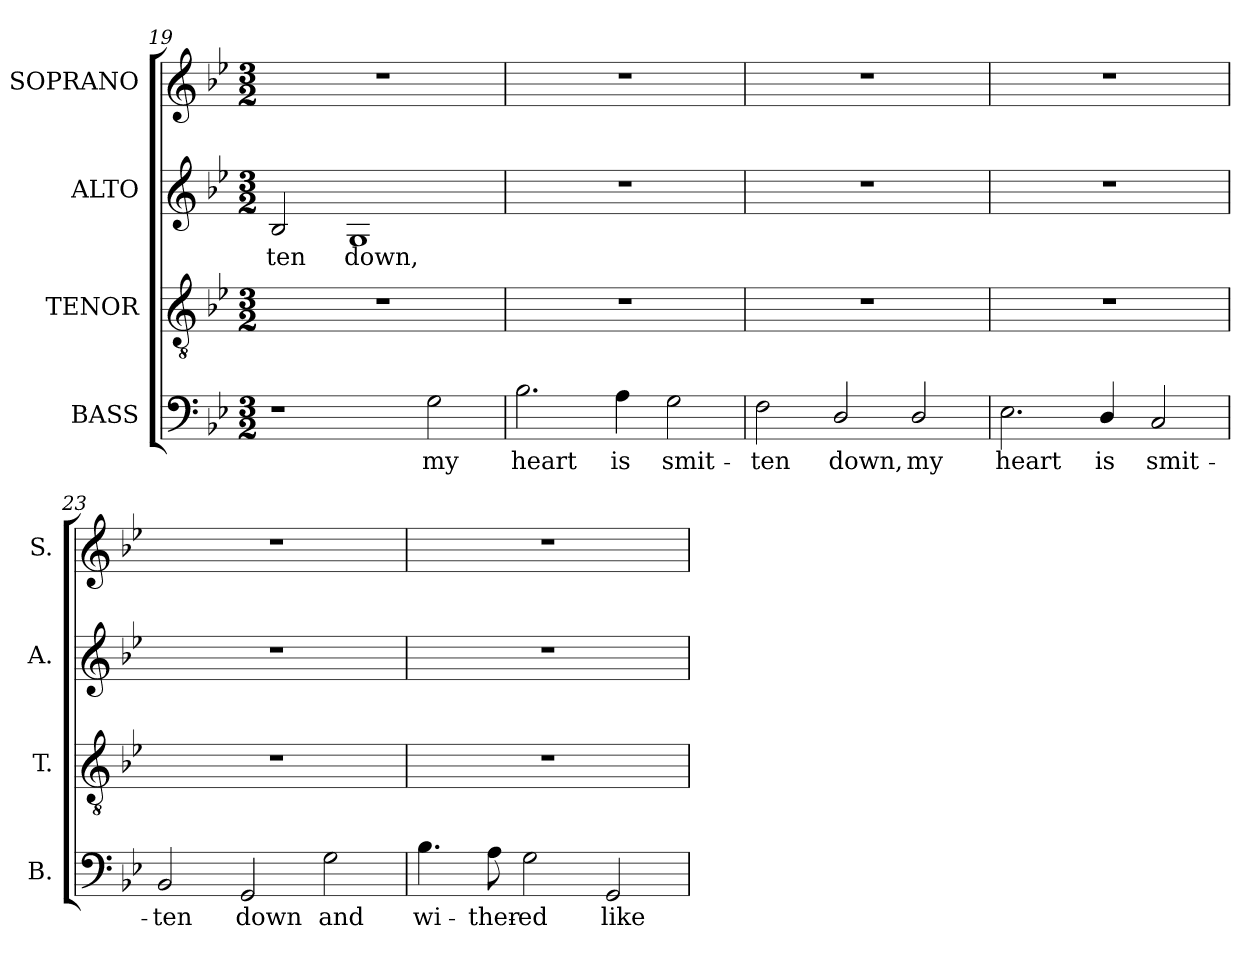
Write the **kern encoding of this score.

**kern	**text	**kern	**kern	**text	**kern
*part4	*part4	*part3	*part2	*part2	*part1
*staff4	*staff4	*staff3	*staff2	*staff2	*staff1
*I"BASS	*	*I"TENOR	*I"ALTO	*	*I"SOPRANO
*I'B.	*	*I'T.	*I'A.	*	*I'S.
*clefF4	*	*clefGv2	*clefG2	*	*clefG2
*	*	*ITrd7c12	*	*	*
*k[b-e-]	*	*k[b-e-]	*k[b-e-]	*	*k[b-e-]
*g:	*	*g:	*g:	*	*g:
*M3/2	*	*M3/2	*M3/2	*	*M3/2
=19	=19	=19	=19	=19	=19
!	!	!LO:N:vis=1	!	!	!
!	!	!	!	!LO:LY:b:color=#000000	!LO:N:vis=1
1r	.	1.r	2B-i/	-ten	1.r
!	!	!	!	!LO:LY:b:color=#000000	!
.	.	.	1Gi	down,	.
!	!LO:LY:b:color=#000000	!	!	!	!
2Gi\	my	.	.	.	.
=20	=20	=20	=20	=20	=20
!	!LO:LY:b:color=#000000	!LO:N:vis=1	!LO:N:vis=1	!	!LO:N:vis=1
2.B-i\	heart	1.r	1.r	.	1.r
!	!LO:LY:b:color=#000000	!	!	!	!
4Ai\	is	.	.	.	.
!	!LO:LY:b:color=#000000	!	!	!	!
2Gi\	smit-	.	.	.	.
!!LO:LB:g=z
=21	=21	=21	=21	=21	=21
!	!LO:LY:b:color=#000000	!LO:N:vis=1	!LO:N:vis=1	!	!LO:N:vis=1
2Fi\	-ten	1.r	1.r	.	1.r
!	!LO:LY:b:color=#000000	!	!	!	!
2Di/	down,	.	.	.	.
!	!LO:LY:b:color=#000000	!	!	!	!
2Di/	my	.	.	.	.
=22	=22	=22	=22	=22	=22
!	!LO:LY:b:color=#000000	!LO:N:vis=1	!LO:N:vis=1	!	!LO:N:vis=1
2.E-i\	heart	1.r	1.r	.	1.r
!	!LO:LY:b:color=#000000	!	!	!	!
4Di/	is	.	.	.	.
!	!LO:LY:b:color=#000000	!	!	!	!
2Ci/	smit-	.	.	.	.
=23	=23	=23	=23	=23	=23
!	!LO:LY:b:color=#000000	!LO:N:vis=1	!LO:N:vis=1	!	!LO:N:vis=1
2BB-i/	-ten	1.r	1.r	.	1.r
!	!LO:LY:b:color=#000000	!	!	!	!
2GGi/	down	.	.	.	.
!	!LO:LY:b:color=#000000	!	!	!	!
2Gi\	and	.	.	.	.
=24	=24	=24	=24	=24	=24
!	!LO:LY:b:color=#000000	!LO:N:vis=1	!LO:N:vis=1	!	!LO:N:vis=1
4.B-i\	wi-	1.r	1.r	.	1.r
!	!LO:LY:b:color=#000000	!	!	!	!
8Ai\	-ther-	.	.	.	.
!	!LO:LY:b:color=#000000	!	!	!	!
2Gi\	-ed	.	.	.	.
!	!LO:LY:b:color=#000000	!	!	!	!
2GGi/	like	.	.	.	.
=	=	=	=	=	=
*-	*-	*-	*-	*-	*-
